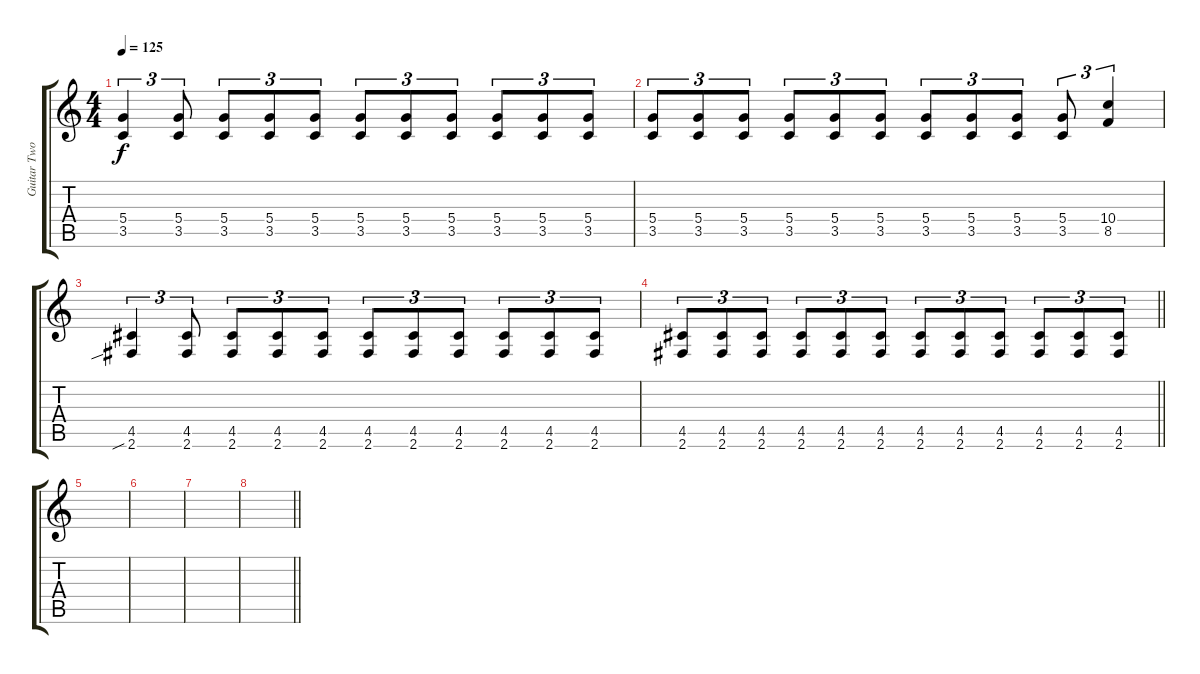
\track ("Guitar Two" "Guitar Two") {instrument overdrivenguitar}
\staff {score tabs}
\tuning (E4 B3 G3 D3 A2 E2) {hide}
\ts (4 4)
\tempo 125
\clef g2
\ks c
(5.4 3.5).4{tu (3 2) dy f} (5.4 3.5).8{tu (3 2)} (5.4 3.5).8{tu (3 2)} (5.4 3.5).8{tu (3 2)} (5.4 3.5).8{tu (3 2)} (5.4 3.5).8{tu (3 2)} (5.4 3.5).8{tu (3 2)} (5.4 3.5).8{tu (3 2)} (5.4 3.5).8{tu (3 2)} (5.4 3.5).8{tu (3 2)} (5.4 3.5).8{tu (3 2)} |
(5.4 3.5).8{tu (3 2)} (5.4 3.5).8{tu (3 2)} (5.4 3.5).8{tu (3 2)} (5.4 3.5).8{tu (3 2)} (5.4 3.5).8{tu (3 2)} (5.4 3.5).8{tu (3 2)} (5.4 3.5).8{tu (3 2)} (5.4 3.5).8{tu (3 2)} (5.4 3.5).8{tu (3 2)} (5.4 3.5).8{tu (3 2)} (10.4 8.5).4{tu (3 2)} |
(4.5 2.6{sib}).4{tu (3 2)} (4.5 2.6).8{tu (3 2)} (4.5 2.6).8{tu (3 2)} (4.5 2.6).8{tu (3 2)} (4.5 2.6).8{tu (3 2)} (4.5 2.6).8{tu (3 2)} (4.5 2.6).8{tu (3 2)} (4.5 2.6).8{tu (3 2)} (4.5 2.6).8{tu (3 2)} (4.5 2.6).8{tu (3 2)} (4.5 2.6).8{tu (3 2)} |
\barLineRight lightlight
(4.5 2.6).8{tu (3 2)} (4.5 2.6).8{tu (3 2)} (4.5 2.6).8{tu (3 2)} (4.5 2.6).8{tu (3 2)} (4.5 2.6).8{tu (3 2)} (4.5 2.6).8{tu (3 2)} (4.5 2.6).8{tu (3 2)} (4.5 2.6).8{tu (3 2)} (4.5 2.6).8{tu (3 2)} (4.5 2.6).8{tu (3 2)} (4.5 2.6).8{tu (3 2)} (4.5 2.6).8{tu (3 2)} |
|
|
|
\barLineRight lightlight
